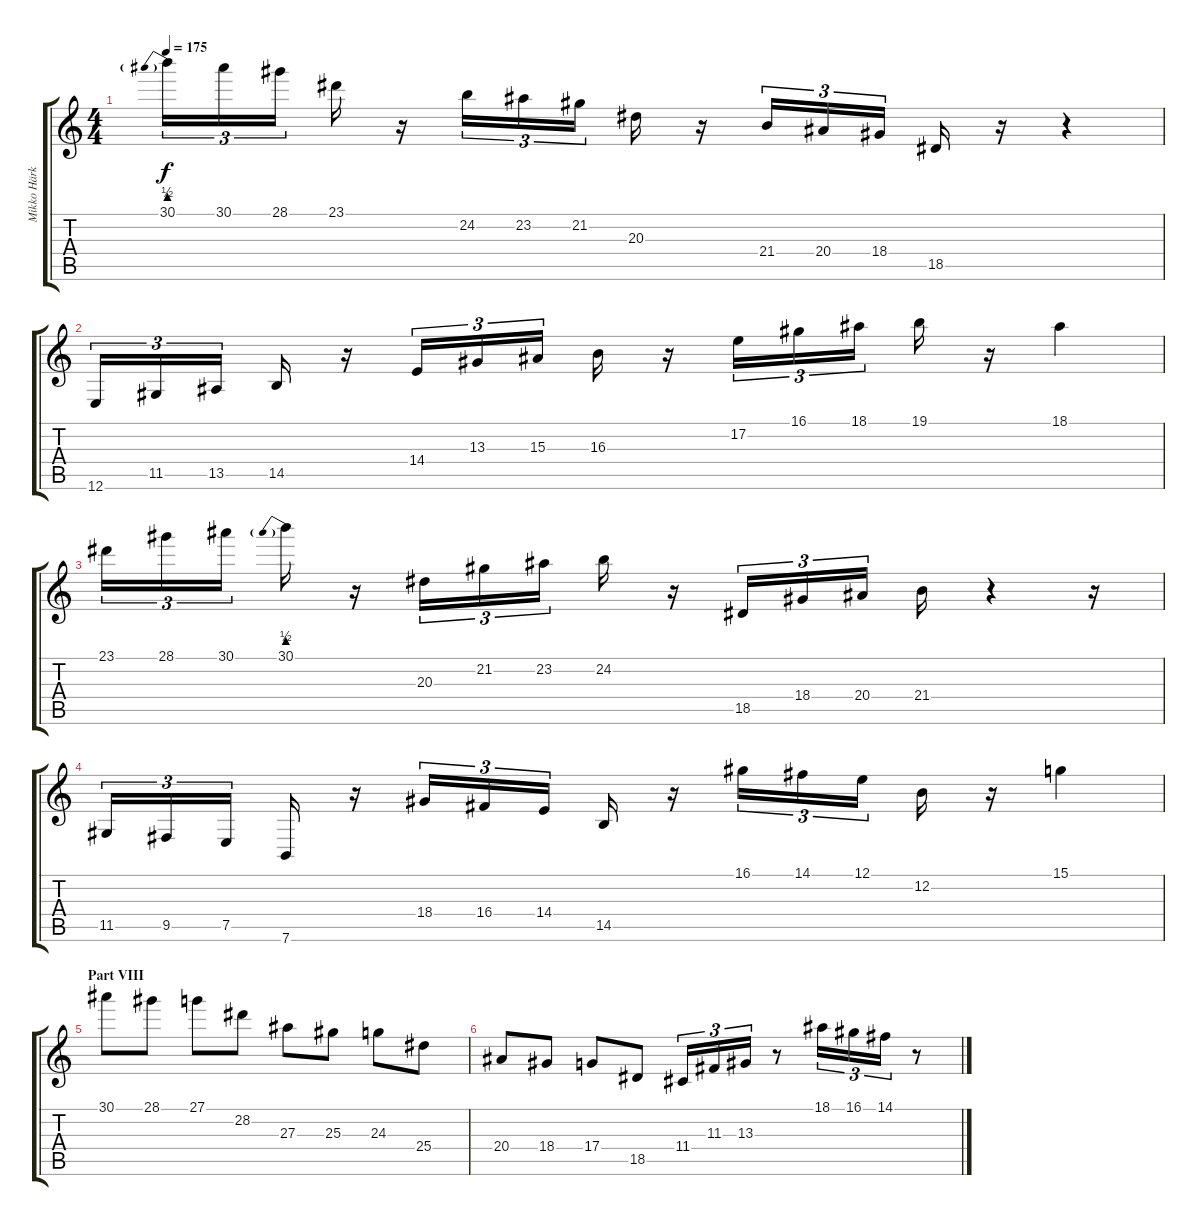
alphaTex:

\track ("Mikko Härkin - Keyboard Effect" "Mikko Härk") {instrument stringensemble1}
\staff {score tabs}
\tuning (E4 B3 G3 D3 A2 E2) {hide}
\ts (4 4)
\tempo 175
\clef g2
\ks c
30.1{be (prebend 0 2 60 2)}.16{tu (3 2) dy f} 30.1.16{tu (3 2)} 28.1.16{tu (3 2)} 23.1.16 r.16 24.2.16{tu (3 2)} 23.2.16{tu (3 2)} 21.2.16{tu (3 2)} 20.3.16 r.16 21.4.16{tu (3 2)} 20.4.16{tu (3 2)} 18.4.16{tu (3 2)} 18.5.16 r.16 r.4 |
12.6.16{tu (3 2)} 11.5.16{tu (3 2)} 13.5.16{tu (3 2)} 14.5.16 r.16 14.4.16{tu (3 2)} 13.3.16{tu (3 2)} 15.3.16{tu (3 2)} 16.3.16 r.16 17.2.16{tu (3 2)} 16.1.16{tu (3 2)} 18.1.16{tu (3 2)} 19.1.16 r.16 18.1.4 |
23.1.16{tu (3 2)} 28.1.16{tu (3 2)} 30.1.16{tu (3 2)} 30.1{be (prebend 0 2 60 2)}.16 r.16 20.3.16{tu (3 2)} 21.2.16{tu (3 2)} 23.2.16{tu (3 2)} 24.2.16 r.16 18.5.16{tu (3 2)} 18.4.16{tu (3 2)} 20.4.16{tu (3 2)} 21.4.16 r.4 r.16 |
11.5.16{tu (3 2)} 9.5.16{tu (3 2)} 7.5.16{tu (3 2)} 7.6.16 r.16 18.4.16{tu (3 2)} 16.4.16{tu (3 2)} 14.4.16{tu (3 2)} 14.5.16 r.16 16.1.16{tu (3 2)} 14.1.16{tu (3 2)} 12.1.16{tu (3 2)} 12.2.16 r.16 15.1.4 |
\section ("" "Part VIII")
30.1.8 28.1.8 27.1.8 28.2.8 27.3.8 25.3.8 24.3.8 25.4.8 |
20.4.8 18.4.8 17.4.8 18.5.8 11.4.16{tu (3 2)} 11.3.16{tu (3 2)} 13.3.16{tu (3 2)} r.8 18.1.16{tu (3 2)} 16.1.16{tu (3 2)} 14.1.16{tu (3 2)} r.8
